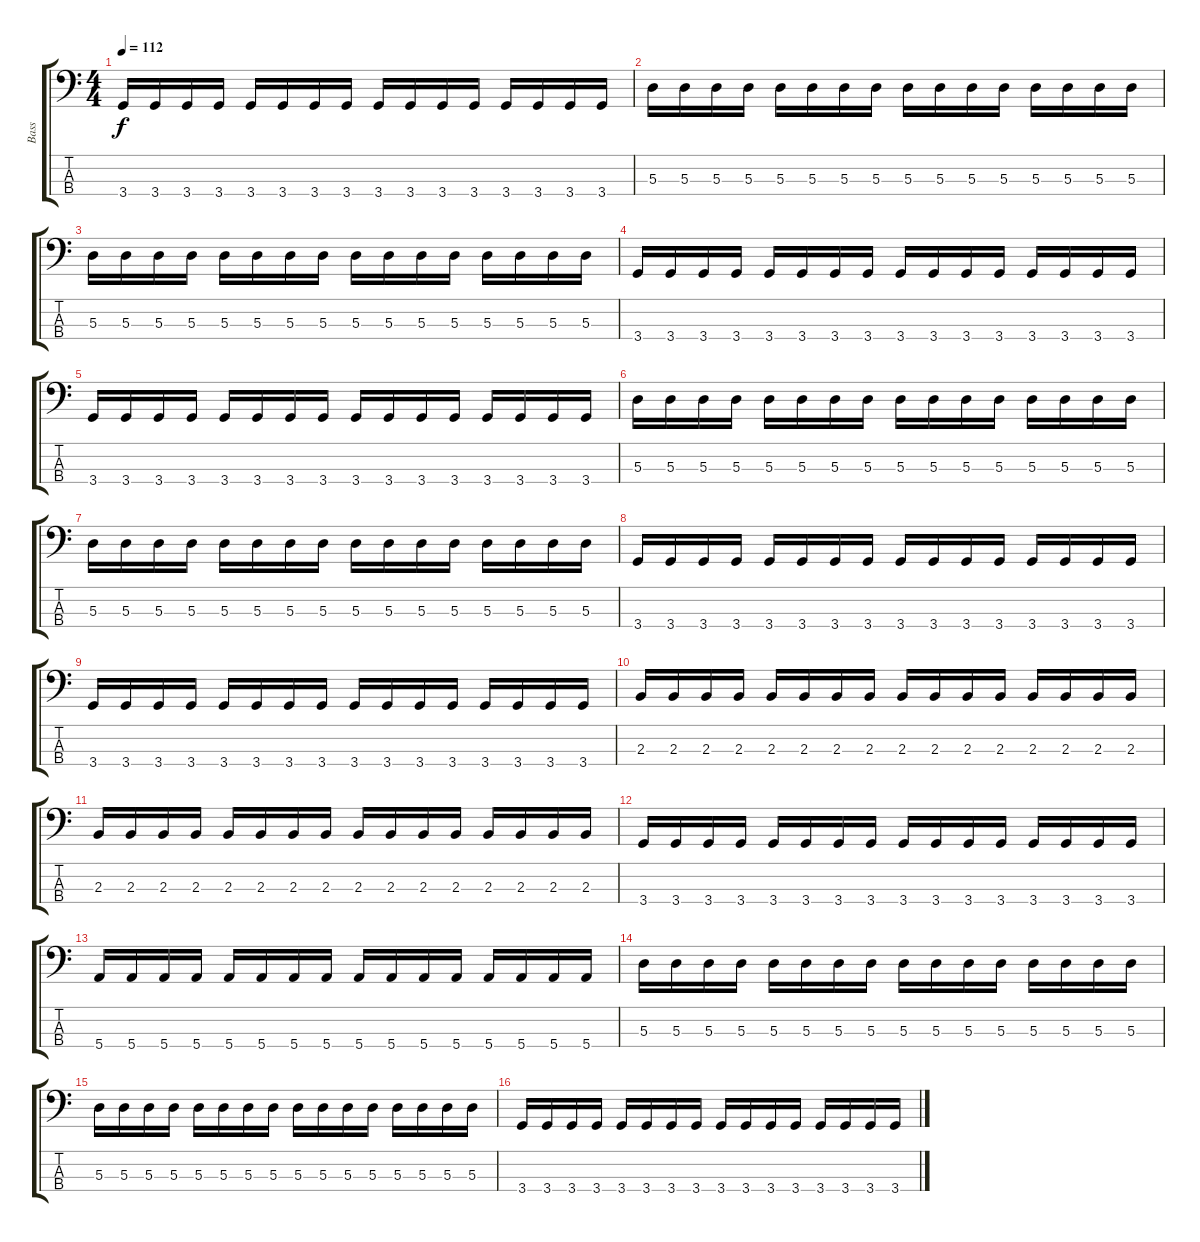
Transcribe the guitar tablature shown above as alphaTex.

\track ("Bass" "Bass") {instrument slapbass1}
\staff {score tabs}
\tuning (G2 D2 A1 E1) {hide}
\ts (4 4)
\tempo 112
\clef f4
\ks c
3.4.16{dy f} 3.4.16 3.4.16 3.4.16 3.4.16 3.4.16 3.4.16 3.4.16 3.4.16 3.4.16 3.4.16 3.4.16 3.4.16 3.4.16 3.4.16 3.4.16 |
5.3.16 5.3.16 5.3.16 5.3.16 5.3.16 5.3.16 5.3.16 5.3.16 5.3.16 5.3.16 5.3.16 5.3.16 5.3.16 5.3.16 5.3.16 5.3.16 |
5.3.16 5.3.16 5.3.16 5.3.16 5.3.16 5.3.16 5.3.16 5.3.16 5.3.16 5.3.16 5.3.16 5.3.16 5.3.16 5.3.16 5.3.16 5.3.16 |
3.4.16 3.4.16 3.4.16 3.4.16 3.4.16 3.4.16 3.4.16 3.4.16 3.4.16 3.4.16 3.4.16 3.4.16 3.4.16 3.4.16 3.4.16 3.4.16 |
3.4.16 3.4.16 3.4.16 3.4.16 3.4.16 3.4.16 3.4.16 3.4.16 3.4.16 3.4.16 3.4.16 3.4.16 3.4.16 3.4.16 3.4.16 3.4.16 |
5.3.16 5.3.16 5.3.16 5.3.16 5.3.16 5.3.16 5.3.16 5.3.16 5.3.16 5.3.16 5.3.16 5.3.16 5.3.16 5.3.16 5.3.16 5.3.16 |
5.3.16 5.3.16 5.3.16 5.3.16 5.3.16 5.3.16 5.3.16 5.3.16 5.3.16 5.3.16 5.3.16 5.3.16 5.3.16 5.3.16 5.3.16 5.3.16 |
3.4.16 3.4.16 3.4.16 3.4.16 3.4.16 3.4.16 3.4.16 3.4.16 3.4.16 3.4.16 3.4.16 3.4.16 3.4.16 3.4.16 3.4.16 3.4.16 |
3.4.16 3.4.16 3.4.16 3.4.16 3.4.16 3.4.16 3.4.16 3.4.16 3.4.16 3.4.16 3.4.16 3.4.16 3.4.16 3.4.16 3.4.16 3.4.16 |
2.3.16 2.3.16 2.3.16 2.3.16 2.3.16 2.3.16 2.3.16 2.3.16 2.3.16 2.3.16 2.3.16 2.3.16 2.3.16 2.3.16 2.3.16 2.3.16 |
2.3.16 2.3.16 2.3.16 2.3.16 2.3.16 2.3.16 2.3.16 2.3.16 2.3.16 2.3.16 2.3.16 2.3.16 2.3.16 2.3.16 2.3.16 2.3.16 |
3.4.16 3.4.16 3.4.16 3.4.16 3.4.16 3.4.16 3.4.16 3.4.16 3.4.16 3.4.16 3.4.16 3.4.16 3.4.16 3.4.16 3.4.16 3.4.16 |
5.4.16 5.4.16 5.4.16 5.4.16 5.4.16 5.4.16 5.4.16 5.4.16 5.4.16 5.4.16 5.4.16 5.4.16 5.4.16 5.4.16 5.4.16 5.4.16 |
5.3.16 5.3.16 5.3.16 5.3.16 5.3.16 5.3.16 5.3.16 5.3.16 5.3.16 5.3.16 5.3.16 5.3.16 5.3.16 5.3.16 5.3.16 5.3.16 |
5.3.16 5.3.16 5.3.16 5.3.16 5.3.16 5.3.16 5.3.16 5.3.16 5.3.16 5.3.16 5.3.16 5.3.16 5.3.16 5.3.16 5.3.16 5.3.16 |
3.4.16 3.4.16 3.4.16 3.4.16 3.4.16 3.4.16 3.4.16 3.4.16 3.4.16 3.4.16 3.4.16 3.4.16 3.4.16 3.4.16 3.4.16 3.4.16
